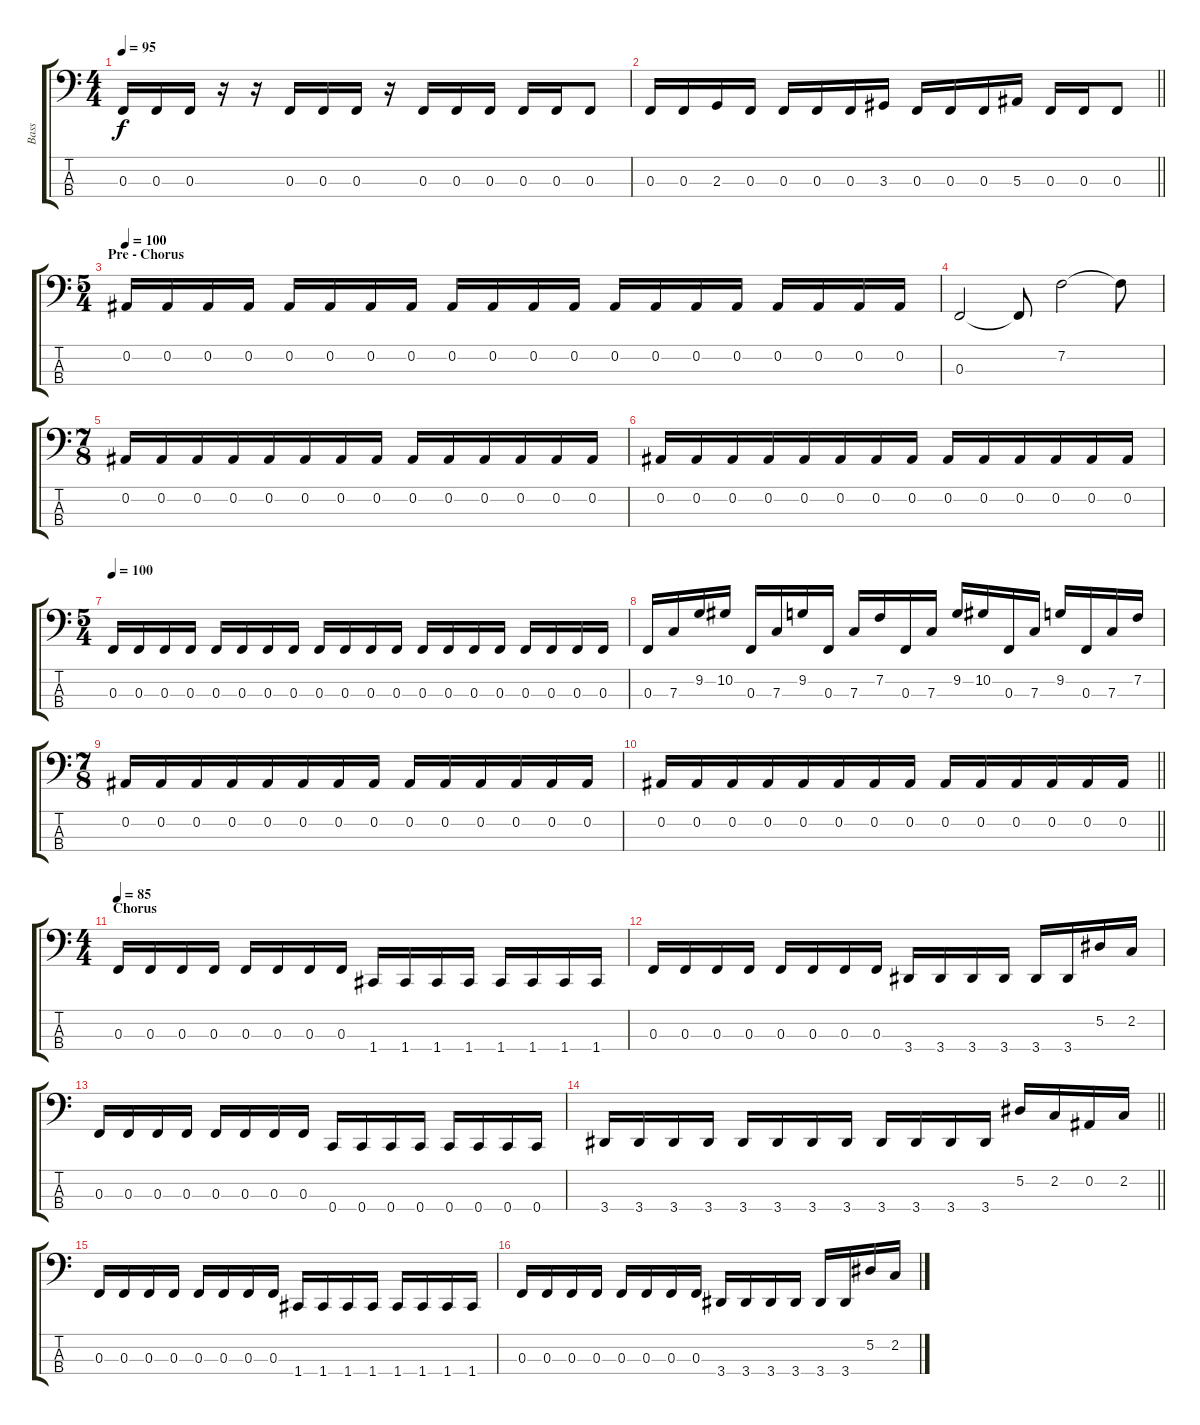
\track ("Bass" "Bass") {instrument electricbassfinger}
\staff {score tabs}
\tuning (Eb2 Bb1 F1 C1) {hide}
\ts (4 4)
\tempo 95
\clef f4
\ks c
0.3.16{dy f} 0.3.16 0.3.16 r.16 r.16 0.3.16 0.3.16 0.3.16 r.16 0.3.16 0.3.16 0.3.16 0.3.16 0.3.16 0.3.8 |
\barLineRight lightlight
0.3.16 0.3.16 2.3.16 0.3.16 0.3.16 0.3.16 0.3.16 3.3.16 0.3.16 0.3.16 0.3.16 5.3.16 0.3.16 0.3.16 0.3.8 |
\ts (5 4)
\section ("" "Pre - Chorus")
\tempo 100
0.2.16 0.2.16 0.2.16 0.2.16 0.2.16 0.2.16 0.2.16 0.2.16 0.2.16 0.2.16 0.2.16 0.2.16 0.2.16 0.2.16 0.2.16 0.2.16 0.2.16 0.2.16 0.2.16 0.2.16 |
0.3.2 0.3{t}.8 7.2.2 7.2{t}.8 |
\ts (7 8)
0.2.16 0.2.16 0.2.16 0.2.16 0.2.16 0.2.16 0.2.16 0.2.16 0.2.16 0.2.16 0.2.16 0.2.16 0.2.16 0.2.16 |
0.2.16 0.2.16 0.2.16 0.2.16 0.2.16 0.2.16 0.2.16 0.2.16 0.2.16 0.2.16 0.2.16 0.2.16 0.2.16 0.2.16 |
\ts (5 4)
\tempo 100
0.3.16 0.3.16 0.3.16 0.3.16 0.3.16 0.3.16 0.3.16 0.3.16 0.3.16 0.3.16 0.3.16 0.3.16 0.3.16 0.3.16 0.3.16 0.3.16 0.3.16 0.3.16 0.3.16 0.3.16 |
0.3.16 7.3.16 9.2.16 10.2.16 0.3.16 7.3.16 9.2.16 0.3.16 7.3.16 7.2.16 0.3.16 7.3.16 9.2.16 10.2.16 0.3.16 7.3.16 9.2.16 0.3.16 7.3.16 7.2.16 |
\ts (7 8)
0.2.16 0.2.16 0.2.16 0.2.16 0.2.16 0.2.16 0.2.16 0.2.16 0.2.16 0.2.16 0.2.16 0.2.16 0.2.16 0.2.16 |
\barLineRight lightlight
0.2.16 0.2.16 0.2.16 0.2.16 0.2.16 0.2.16 0.2.16 0.2.16 0.2.16 0.2.16 0.2.16 0.2.16 0.2.16 0.2.16 |
\ts (4 4)
\section ("" "Chorus")
\tempo 85
0.3.16 0.3.16 0.3.16 0.3.16 0.3.16 0.3.16 0.3.16 0.3.16 1.4.16 1.4.16 1.4.16 1.4.16 1.4.16 1.4.16 1.4.16 1.4.16 |
0.3.16 0.3.16 0.3.16 0.3.16 0.3.16 0.3.16 0.3.16 0.3.16 3.4.16 3.4.16 3.4.16 3.4.16 3.4.16 3.4.16 5.2.16 2.2.16 |
0.3.16 0.3.16 0.3.16 0.3.16 0.3.16 0.3.16 0.3.16 0.3.16 0.4.16 0.4.16 0.4.16 0.4.16 0.4.16 0.4.16 0.4.16 0.4.16 |
\barLineRight lightlight
3.4.16 3.4.16 3.4.16 3.4.16 3.4.16 3.4.16 3.4.16 3.4.16 3.4.16 3.4.16 3.4.16 3.4.16 5.2.16 2.2.16 0.2.16 2.2.16 |
0.3.16 0.3.16 0.3.16 0.3.16 0.3.16 0.3.16 0.3.16 0.3.16 1.4.16 1.4.16 1.4.16 1.4.16 1.4.16 1.4.16 1.4.16 1.4.16 |
0.3.16 0.3.16 0.3.16 0.3.16 0.3.16 0.3.16 0.3.16 0.3.16 3.4.16 3.4.16 3.4.16 3.4.16 3.4.16 3.4.16 5.2.16 2.2.16
